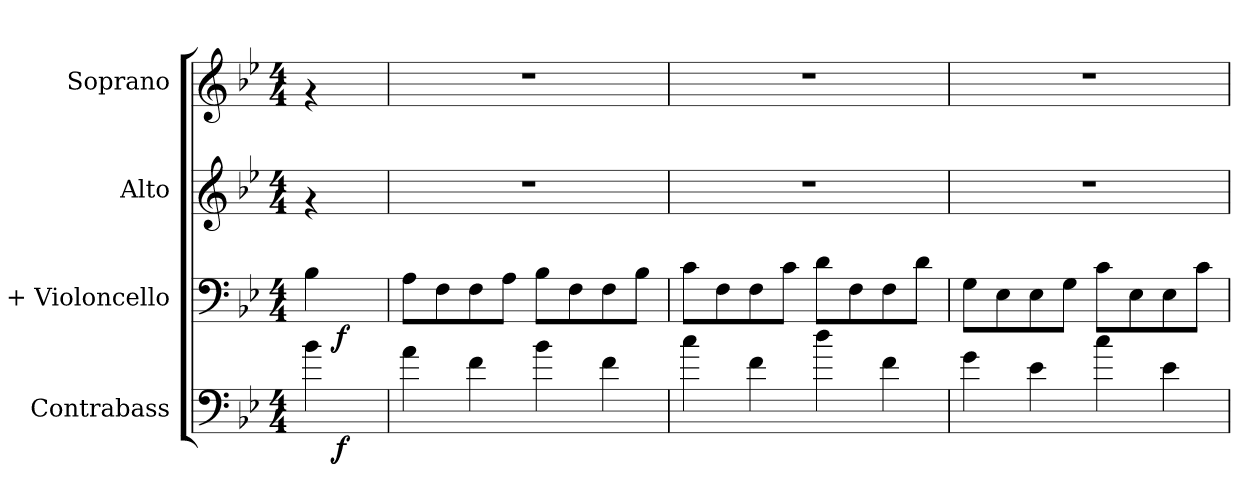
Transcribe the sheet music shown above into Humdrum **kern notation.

**kern	**dynam	**kern	**dynam	**kern	**kern
*part4	*part4	*part3	*part3	*part2	*part1
*staff4	*staff4	*staff3	*staff3	*staff2	*staff1
*I"Contrabass	*	*I"+  Violoncello	*	*I"Alto	*I"Soprano
*I'Cb.	*	*I'Vc.	*	*I'A.	*I'S.
!!LO:PB:g=z
*stria5	*	*stria5	*	*stria5	*stria5
*clefF4	*	*clefF4	*	*clefG2	*clefG2
*ITrd7c12	*	*	*	*	*
*k[b-e-]	*	*k[b-e-]	*	*k[b-e-]	*k[b-e-]
*B-:	*	*B-:	*	*B-:	*B-:
*M4/4	*	*M4/4	*	*M4/4	*M4/4
=1	=1	=1	=1	=1	=1
*^	*	*^	*	*	*^
4B-\	16ryy	.	4B-\	16ryy	.	4rf	4rf	16ryy
*	*	*	*MM115	*	*	*	*MM115	*
.	64ryy	.	.	64ryy	.	.	.	8.ryy
!	!	!LO:DY:b	!	!	!LO:DY:b	!	!	!
.	8ryy	f	.	8ryy	f	.	.	.
.	32.ryy	.	.	32.ryy	.	.	.	.
=2	=2	=2	=2	=2	=2	=2	=2	=2
!LO:TX:a:t=Staccato + pizz.	!	!	!	!	!	!	!	!
*v	*v	*	*	*	*	*	*v	*v
*	*	*v	*v	*	*	*
4A\	.	8A\L	.	1r	1r
.	.	8F\	.	.	.
4F\	.	8F\	.	.	.
.	.	8A\J	.	.	.
4B-\	.	8B-<\L	.	.	.
.	.	8F\	.	.	.
4F\	.	8F\	.	.	.
.	.	8B-\J	.	.	.
=3	=3	=3	=3	=3	=3
4c>\	.	8c\L	.	1r	1r
.	.	8F\	.	.	.
4F\	.	8F\	.	.	.
.	.	8c\J	.	.	.
4d\	.	8d\L	.	.	.
.	.	8F\	.	.	.
4F\	.	8F\	.	.	.
.	.	8d\J	.	.	.
=4	=4	=4	=4	=4	=4
4G\	.	8G\L	.	1r	1r
.	.	8E-\	.	.	.
4E-\	.	8E-\	.	.	.
.	.	8G\J	.	.	.
4c\	.	8c<\L	.	.	.
.	.	8E-\	.	.	.
4E-\	.	8E-\	.	.	.
.	.	8c\J	.	.	.
=	=	=	=	=	=
*-	*-	*-	*-	*-	*-
